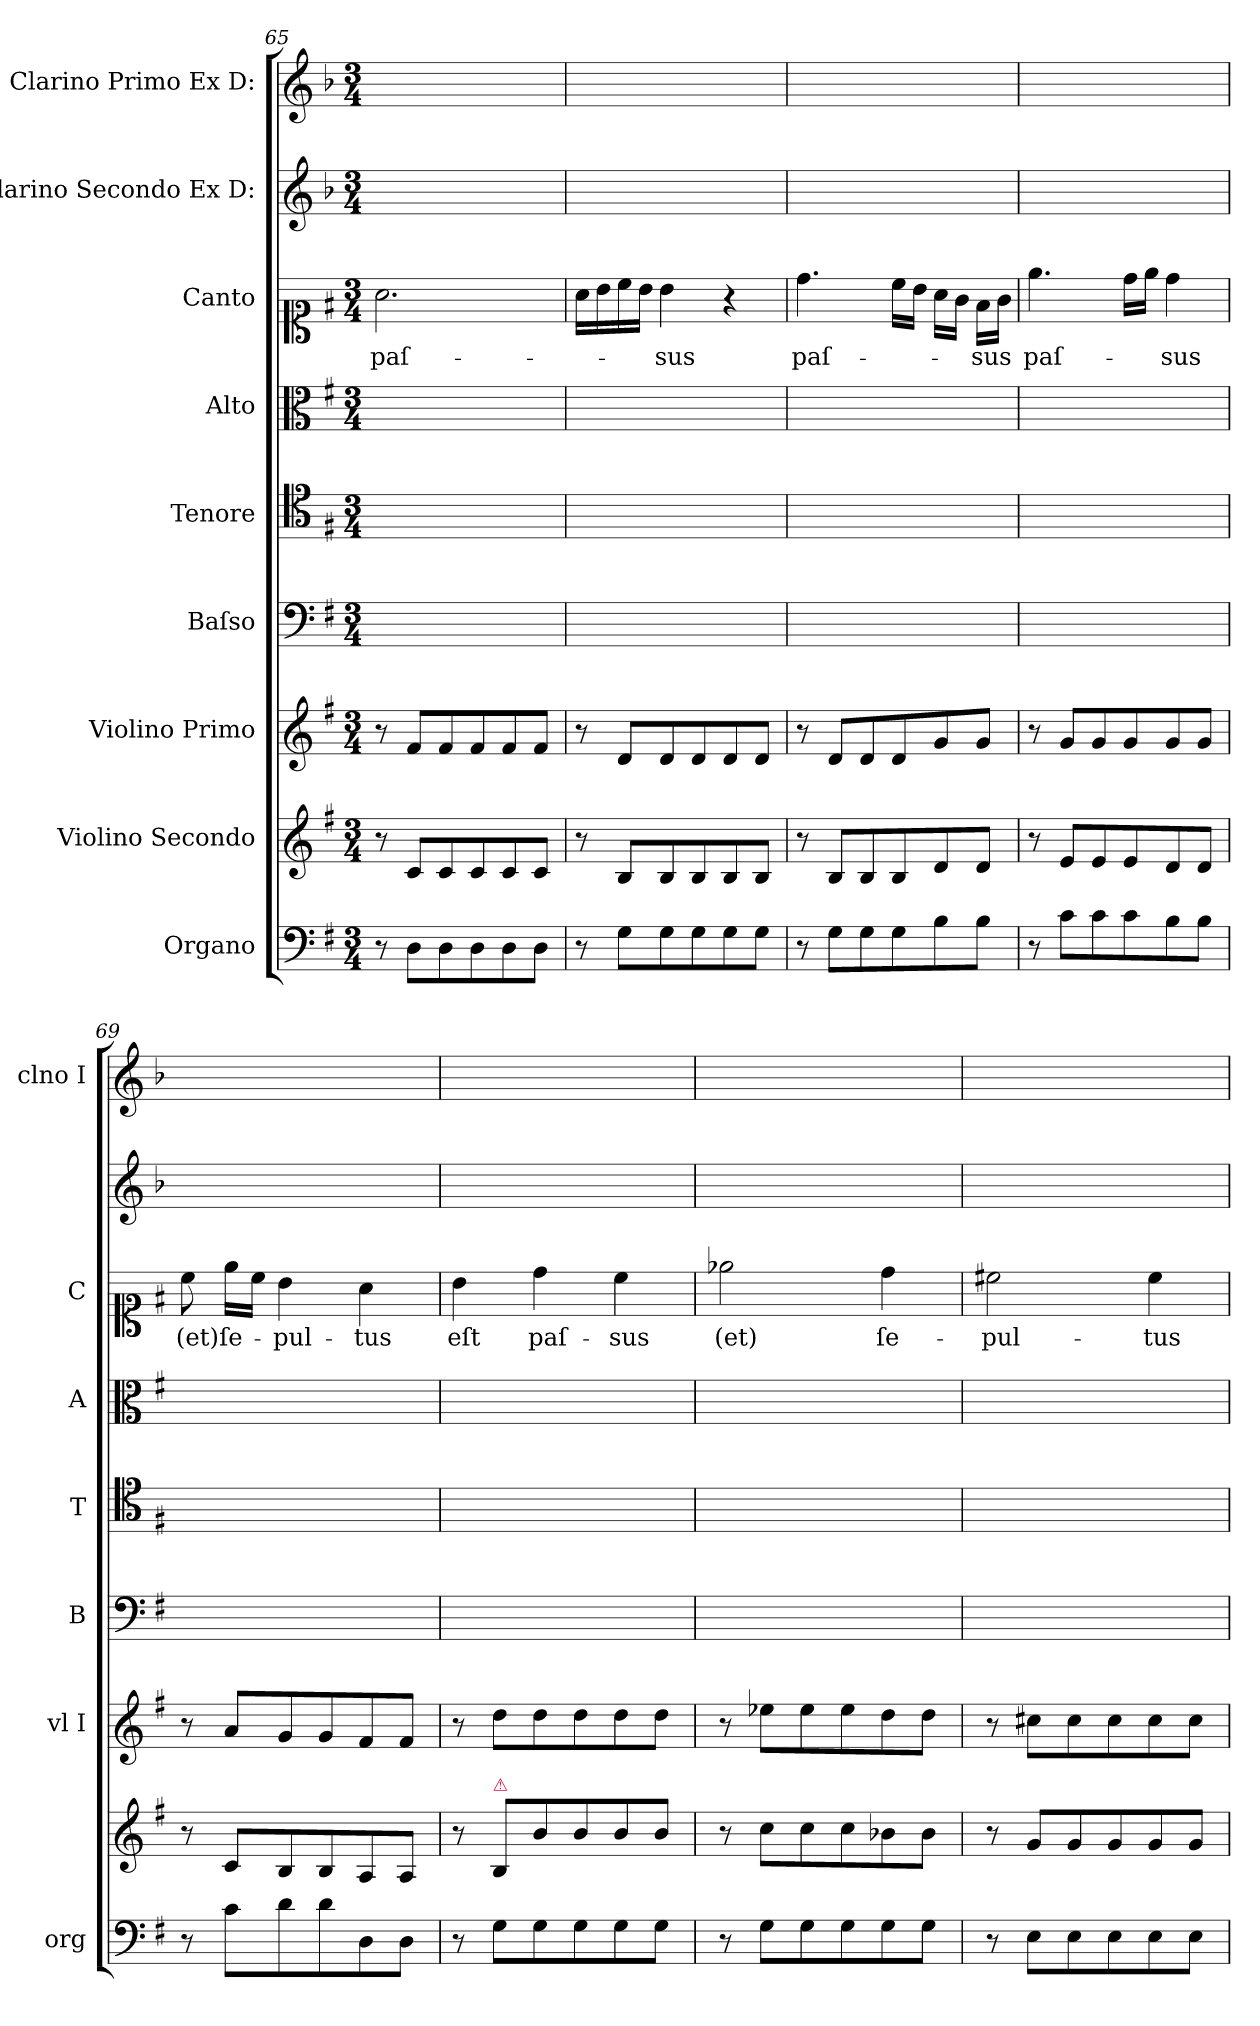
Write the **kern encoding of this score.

**kern	**kern	**kern	**kern	**kern	**kern	**kern	**text	**kern	**kern
*part9	*part8	*part7	*part6	*part5	*part4	*part3	*part3	*part2	*part1
*staff9	*staff8	*staff7	*staff6	*staff5	*staff4	*staff3	*staff3	*staff2	*staff1
*I"Organo	*I"Violino Secondo	*I"Violino Primo	*I"Baſso	*I"Tenore	*I"Alto	*I"Canto	*	*I"Clarino Secondo Ex D:	*I"Clarino Primo Ex D:
*I'org	*	*I'vl I	*I'B	*I'T	*I'A	*I'C	*	*	*I'clno I
*clefF4	*clefG2	*clefG2	*clefF4	*clefC4	*clefC3	*clefC1	*	*clefG2	*clefG2
*	*	*	*	*	*	*	*	*ITrd-1c-2	*ITrd-1c-2
*k[f#]	*k[f#]	*k[f#]	*k[f#]	*k[f#]	*k[f#]	*k[f#]	*	*k[f#]	*k[f#]
*M3/4	*M3/4	*M3/4	*M3/4	*M3/4	*M3/4	*M3/4	*	*M3/4	*M3/4
=65	=65	=65	=65	=65	=65	=65	=65	=65	=65
8r	8r	8r	2.ryy	2.ryy	2.ryy	2.a\	paſ-	2.ryy	2.ryy
8D\L	8c/L	8f#/L	.	.	.	.	.	.	.
8D\	8c/	8f#/	.	.	.	.	.	.	.
8D\	8c/	8f#/	.	.	.	.	.	.	.
8D\	8c/	8f#/	.	.	.	.	.	.	.
8D\J	8c/J	8f#/J	.	.	.	.	.	.	.
=66	=66	=66	=66	=66	=66	=66	=66	=66	=66
8r	8r	8r	2.ryy	2.ryy	2.ryy	16a\LL	.	2.ryy	2.ryy
.	.	.	.	.	.	16b\	.	.	.
8G\L	8B/L	8d/L	.	.	.	16cc\	.	.	.
.	.	.	.	.	.	16b\JJ	.	.	.
8G\	8B/	8d/	.	.	.	4b\	-sus	.	.
8G\	8B/	8d/	.	.	.	.	.	.	.
8G\	8B/	8d/	.	.	.	4r	.	.	.
8G\J	8B/J	8d/J	.	.	.	.	.	.	.
=67	=67	=67	=67	=67	=67	=67	=67	=67	=67
8r	8r	8r	2.ryy	2.ryy	2.ryy	4.dd\	paſ-	2.ryy	2.ryy
8G\L	8B/L	8d/L	.	.	.	.	.	.	.
8G\	8B/	8d/	.	.	.	.	.	.	.
8G\	8B/	8d/	.	.	.	16cc\LL	.	.	.
.	.	.	.	.	.	16b\JJ	.	.	.
8B\	8d/	8g/	.	.	.	16a\LL	.	.	.
.	.	.	.	.	.	16g\JJ	.	.	.
8B\J	8d/J	8g/J	.	.	.	16f#\LL	-sus	.	.
.	.	.	.	.	.	16g\JJ	.	.	.
=68	=68	=68	=68	=68	=68	=68	=68	=68	=68
8r	8r	8r	2.ryy	2.ryy	2.ryy	4.ee\	paſ-	2.ryy	2.ryy
8c\L	8e/L	8g/L	.	.	.	.	.	.	.
8c\	8e/	8g/	.	.	.	.	.	.	.
8c\	8e/	8g/	.	.	.	16dd\LL	.	.	.
.	.	.	.	.	.	16ee\JJ	.	.	.
8B\	8d/	8g/	.	.	.	4dd\	-sus	.	.
8B\J	8d/J	8g/J	.	.	.	.	.	.	.
=69	=69	=69	=69	=69	=69	=69	=69	=69	=69
8r	8r	8r	2.ryy	2.ryy	2.ryy	8cc\	(et)	2.ryy	2.ryy
8c\L	8c/L	8a/L	.	.	.	16ee\LL	ſe-	.	.
.	.	.	.	.	.	16cc\JJ	.	.	.
8d\	8B/	8g/	.	.	.	4b\	-pul-	.	.
8d\	8B/	8g/	.	.	.	.	.	.	.
8D\	8A/	8f#/	.	.	.	4a\	-tus	.	.
8D\J	8A/J	8f#/J	.	.	.	.	.	.	.
=70	=70	=70	=70	=70	=70	=70	=70	=70	=70
8r	8r	8r	2.ryy	2.ryy	2.ryy	4b\	eſt	2.ryy	2.ryy
!	!LO:TX:a:color=crimson:t=⚠	!	!	!	!	!	!	!	!
8G\L	8B/L	8dd\L	.	.	.	.	.	.	.
8G\	8b/	8dd\	.	.	.	4dd\	paſ-	.	.
8G\	8b/	8dd\	.	.	.	.	.	.	.
8G\	8b/	8dd\	.	.	.	4cc\	-sus	.	.
8G\J	8b/J	8dd\J	.	.	.	.	.	.	.
=71	=71	=71	=71	=71	=71	=71	=71	=71	=71
8r	8r	8r	2.ryy	2.ryy	2.ryy	2ee-X\	(et)	2.ryy	2.ryy
8G\L	8cc\L	8ee-X\L	.	.	.	.	.	.	.
8G\	8cc\	8ee-\	.	.	.	.	.	.	.
8G\	8cc\	8ee-\	.	.	.	.	.	.	.
8G\	8b-X\	8dd\	.	.	.	4dd\	ſe-	.	.
8G\J	8b-\J	8dd\J	.	.	.	.	.	.	.
=72	=72	=72	=72	=72	=72	=72	=72	=72	=72
8r	8r	8r	2.ryy	2.ryy	2.ryy	2cc#X\	-pul-	2.ryy	2.ryy
8E\L	8g/L	8cc#X\L	.	.	.	.	.	.	.
8E\	8g/	8cc#\	.	.	.	.	.	.	.
8E\	8g/	8cc#\	.	.	.	.	.	.	.
8E\	8g/	8cc#\	.	.	.	4cc#\	-tus	.	.
8E\J	8g/J	8cc#\J	.	.	.	.	.	.	.
=	=	=	=	=	=	=	=	=	=
*-	*-	*-	*-	*-	*-	*-	*-	*-	*-
